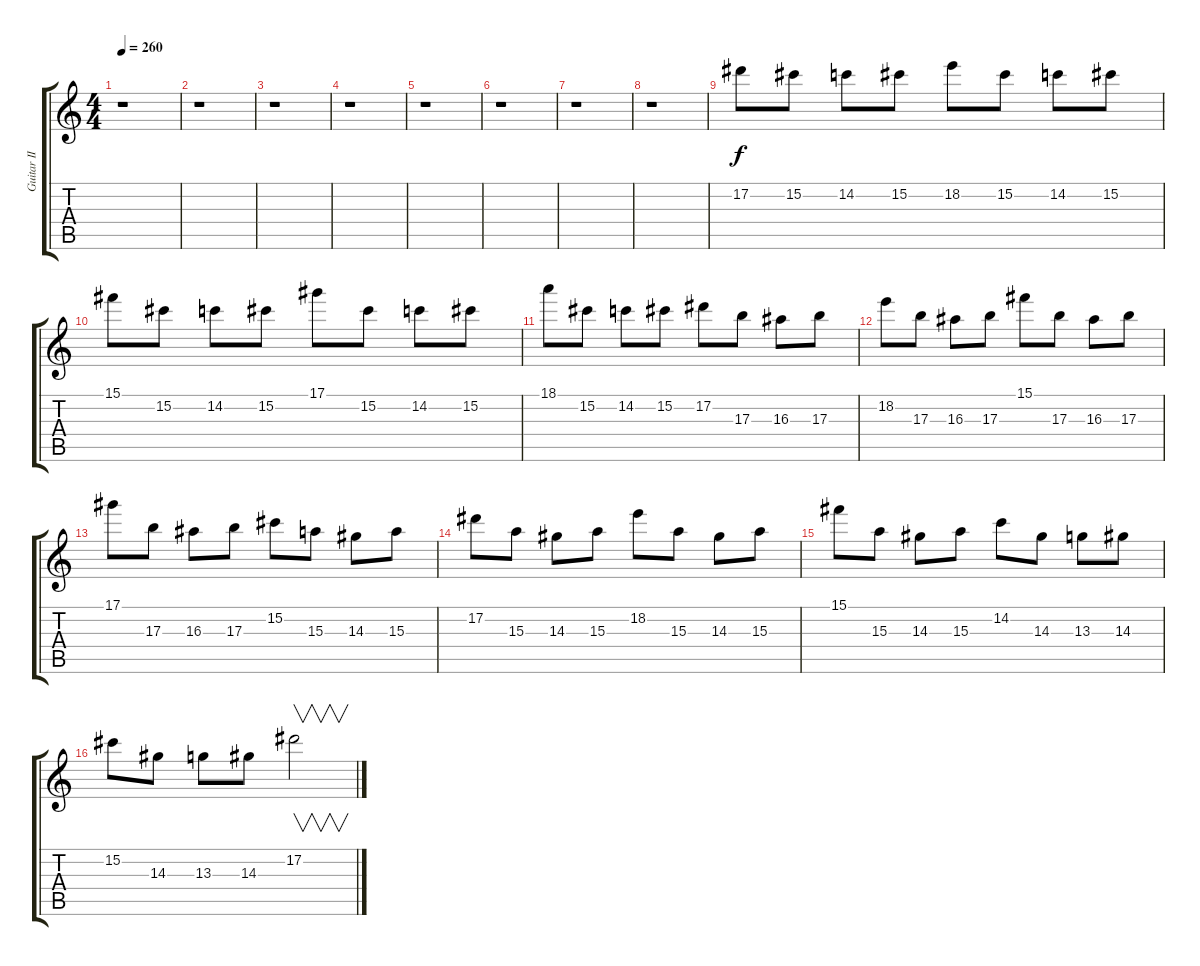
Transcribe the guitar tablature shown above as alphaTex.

\track ("Guitar II" "Guitar II") {instrument overdrivenguitar}
\staff {score tabs}
\tuning (Eb4 Bb3 Gb3 Db3 Ab2 Eb2) {hide}
\ts (4 4)
\tempo 260
\clef g2
\ks c
r.1{dy f} |
r.1 |
r.1 |
r.1 |
r.1 |
r.1 |
r.1 |
r.1 |
17.2.8 15.2.8 14.2.8 15.2.8 18.2.8 15.2.8 14.2.8 15.2.8 |
15.1.8 15.2.8 14.2.8 15.2.8 17.1.8 15.2.8 14.2.8 15.2.8 |
18.1.8 15.2.8 14.2.8 15.2.8 17.2.8 17.3.8 16.3.8 17.3.8 |
18.2.8 17.3.8 16.3.8 17.3.8 15.1.8 17.3.8 16.3.8 17.3.8 |
17.1.8 17.3.8 16.3.8 17.3.8 15.2.8 15.3.8 14.3.8 15.3.8 |
17.2.8 15.3.8 14.3.8 15.3.8 18.2.8 15.3.8 14.3.8 15.3.8 |
15.1.8 15.3.8 14.3.8 15.3.8 14.2.8 14.3.8 13.3.8 14.3.8 |
15.2.8 14.3.8 13.3.8 14.3.8 17.2.2{v}
